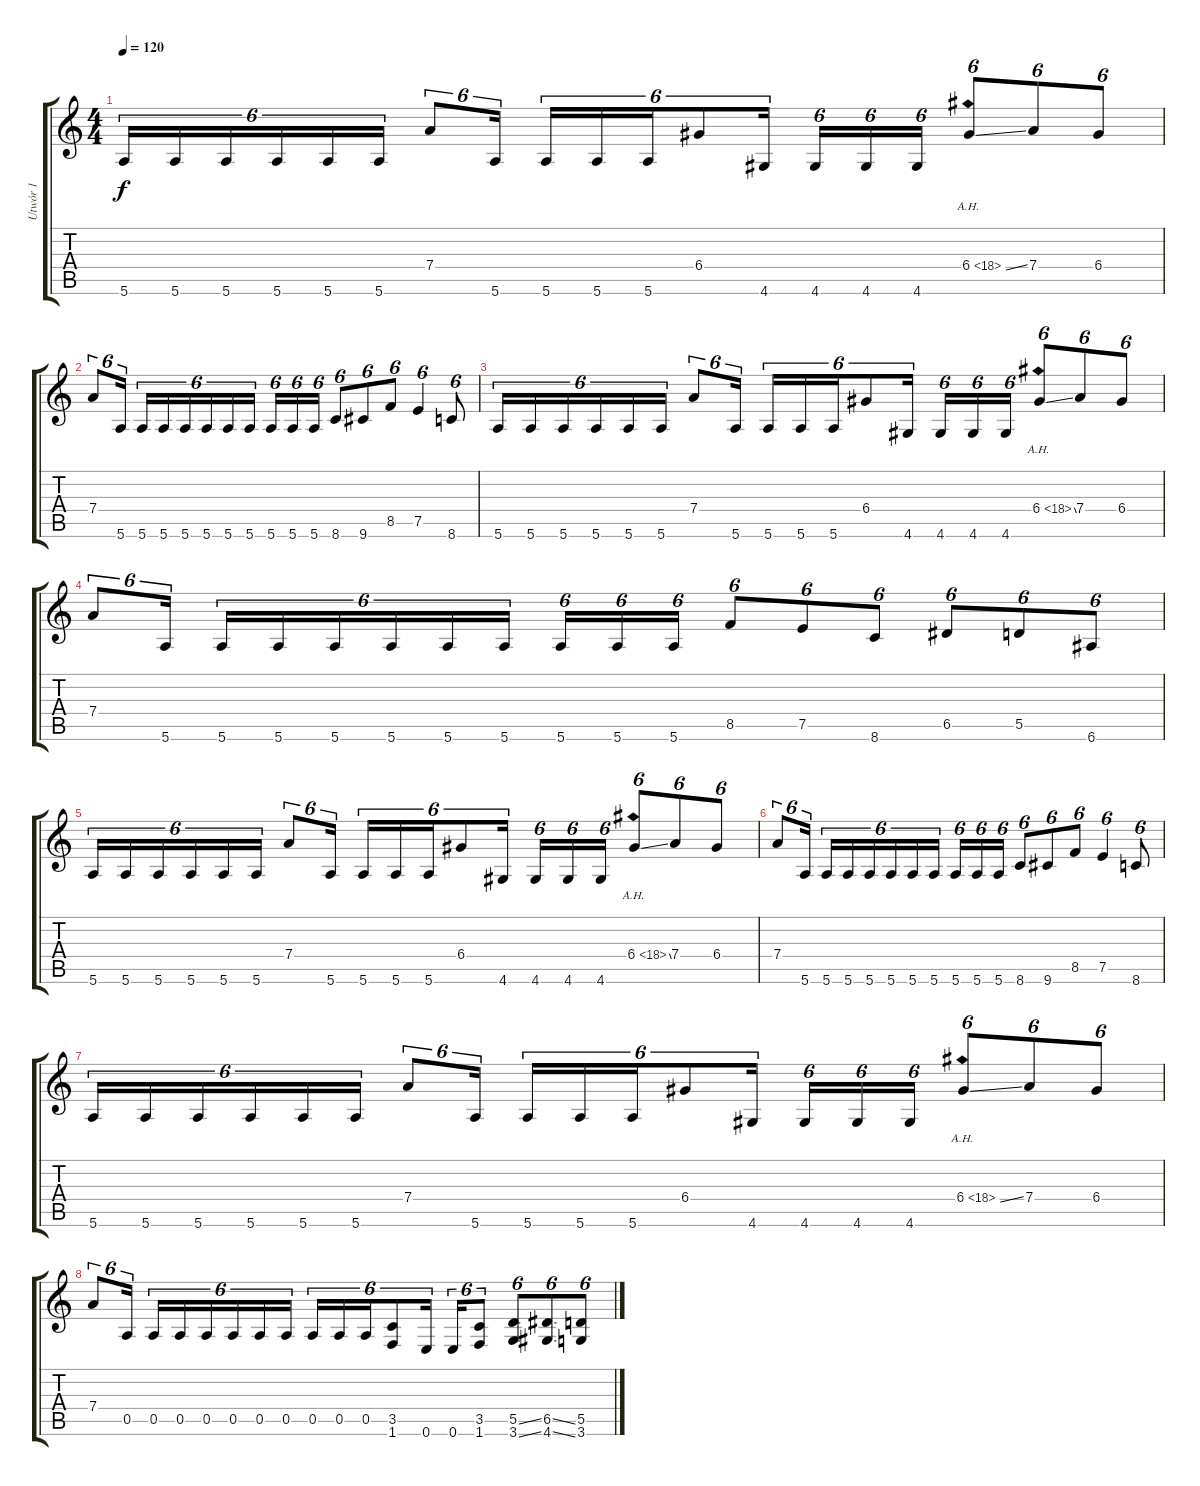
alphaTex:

\track ("Utwór 1" "Utwór 1") {instrument acousticguitarnylon}
\staff {score tabs}
\tuning (E4 B3 G3 D3 A2 E2) {hide}
\ts (4 4)
\tempo 120
\clef g2
\ks c
5.6.16{tu (6 4) dy f} 5.6.16{tu (6 4)} 5.6.16{tu (6 4)} 5.6.16{tu (6 4)} 5.6.16{tu (6 4)} 5.6.16{tu (6 4)} 7.4.8{tu (6 4)} 5.6.16{tu (6 4)} 5.6.16{tu (6 4)} 5.6.16{tu (6 4)} 5.6.16{tu (6 4)} 6.4.8{tu (6 4)} 4.6.16{tu (6 4)} 4.6.16{tu (6 4)} 4.6.16{tu (6 4)} 4.6.16{tu (6 4)} 6.4{ah 12 ss}.8{tu (6 4)} 7.4.8{tu (6 4)} 6.4.8{tu (6 4)} |
7.4.8{tu (6 4)} 5.6.16{tu (6 4)} 5.6.16{tu (6 4)} 5.6.16{tu (6 4)} 5.6.16{tu (6 4)} 5.6.16{tu (6 4)} 5.6.16{tu (6 4)} 5.6.16{tu (6 4)} 5.6.16{tu (6 4)} 5.6.16{tu (6 4)} 5.6.16{tu (6 4)} 8.6.8{tu (6 4)} 9.6.8{tu (6 4)} 8.5.8{tu (6 4)} 7.5.4{tu (6 4)} 8.6.8{tu (6 4)} |
5.6.16{tu (6 4)} 5.6.16{tu (6 4)} 5.6.16{tu (6 4)} 5.6.16{tu (6 4)} 5.6.16{tu (6 4)} 5.6.16{tu (6 4)} 7.4.8{tu (6 4)} 5.6.16{tu (6 4)} 5.6.16{tu (6 4)} 5.6.16{tu (6 4)} 5.6.16{tu (6 4)} 6.4.8{tu (6 4)} 4.6.16{tu (6 4)} 4.6.16{tu (6 4)} 4.6.16{tu (6 4)} 4.6.16{tu (6 4)} 6.4{ah 12 ss}.8{tu (6 4)} 7.4.8{tu (6 4)} 6.4.8{tu (6 4)} |
7.4.8{tu (6 4)} 5.6.16{tu (6 4)} 5.6.16{tu (6 4)} 5.6.16{tu (6 4)} 5.6.16{tu (6 4)} 5.6.16{tu (6 4)} 5.6.16{tu (6 4)} 5.6.16{tu (6 4)} 5.6.16{tu (6 4)} 5.6.16{tu (6 4)} 5.6.16{tu (6 4)} 8.5.8{tu (6 4)} 7.5.8{tu (6 4)} 8.6.8{tu (6 4)} 6.5.8{tu (6 4)} 5.5.8{tu (6 4)} 6.6.8{tu (6 4)} |
5.6.16{tu (6 4)} 5.6.16{tu (6 4)} 5.6.16{tu (6 4)} 5.6.16{tu (6 4)} 5.6.16{tu (6 4)} 5.6.16{tu (6 4)} 7.4.8{tu (6 4)} 5.6.16{tu (6 4)} 5.6.16{tu (6 4)} 5.6.16{tu (6 4)} 5.6.16{tu (6 4)} 6.4.8{tu (6 4)} 4.6.16{tu (6 4)} 4.6.16{tu (6 4)} 4.6.16{tu (6 4)} 4.6.16{tu (6 4)} 6.4{ah 12 ss}.8{tu (6 4)} 7.4.8{tu (6 4)} 6.4.8{tu (6 4)} |
7.4.8{tu (6 4)} 5.6.16{tu (6 4)} 5.6.16{tu (6 4)} 5.6.16{tu (6 4)} 5.6.16{tu (6 4)} 5.6.16{tu (6 4)} 5.6.16{tu (6 4)} 5.6.16{tu (6 4)} 5.6.16{tu (6 4)} 5.6.16{tu (6 4)} 5.6.16{tu (6 4)} 8.6.8{tu (6 4)} 9.6.8{tu (6 4)} 8.5.8{tu (6 4)} 7.5.4{tu (6 4)} 8.6.8{tu (6 4)} |
5.6.16{tu (6 4)} 5.6.16{tu (6 4)} 5.6.16{tu (6 4)} 5.6.16{tu (6 4)} 5.6.16{tu (6 4)} 5.6.16{tu (6 4)} 7.4.8{tu (6 4)} 5.6.16{tu (6 4)} 5.6.16{tu (6 4)} 5.6.16{tu (6 4)} 5.6.16{tu (6 4)} 6.4.8{tu (6 4)} 4.6.16{tu (6 4)} 4.6.16{tu (6 4)} 4.6.16{tu (6 4)} 4.6.16{tu (6 4)} 6.4{ah 12 ss}.8{tu (6 4)} 7.4.8{tu (6 4)} 6.4.8{tu (6 4)} |
7.4.8{tu (6 4)} 0.5.16{tu (6 4)} 0.5.16{tu (6 4)} 0.5.16{tu (6 4)} 0.5.16{tu (6 4)} 0.5.16{tu (6 4)} 0.5.16{tu (6 4)} 0.5.16{tu (6 4)} 0.5.16{tu (6 4)} 0.5.16{tu (6 4)} 0.5.16{tu (6 4)} (3.5 1.6).8{tu (6 4)} 0.6.16{tu (6 4)} 0.6.16{tu (6 4)} (3.5 1.6).8{tu (6 4)} (5.5{ss} 3.6{ss}).8{tu (6 4)} (6.5{ss} 4.6{ss}).8{tu (6 4)} (5.5 3.6).8{tu (6 4)}
